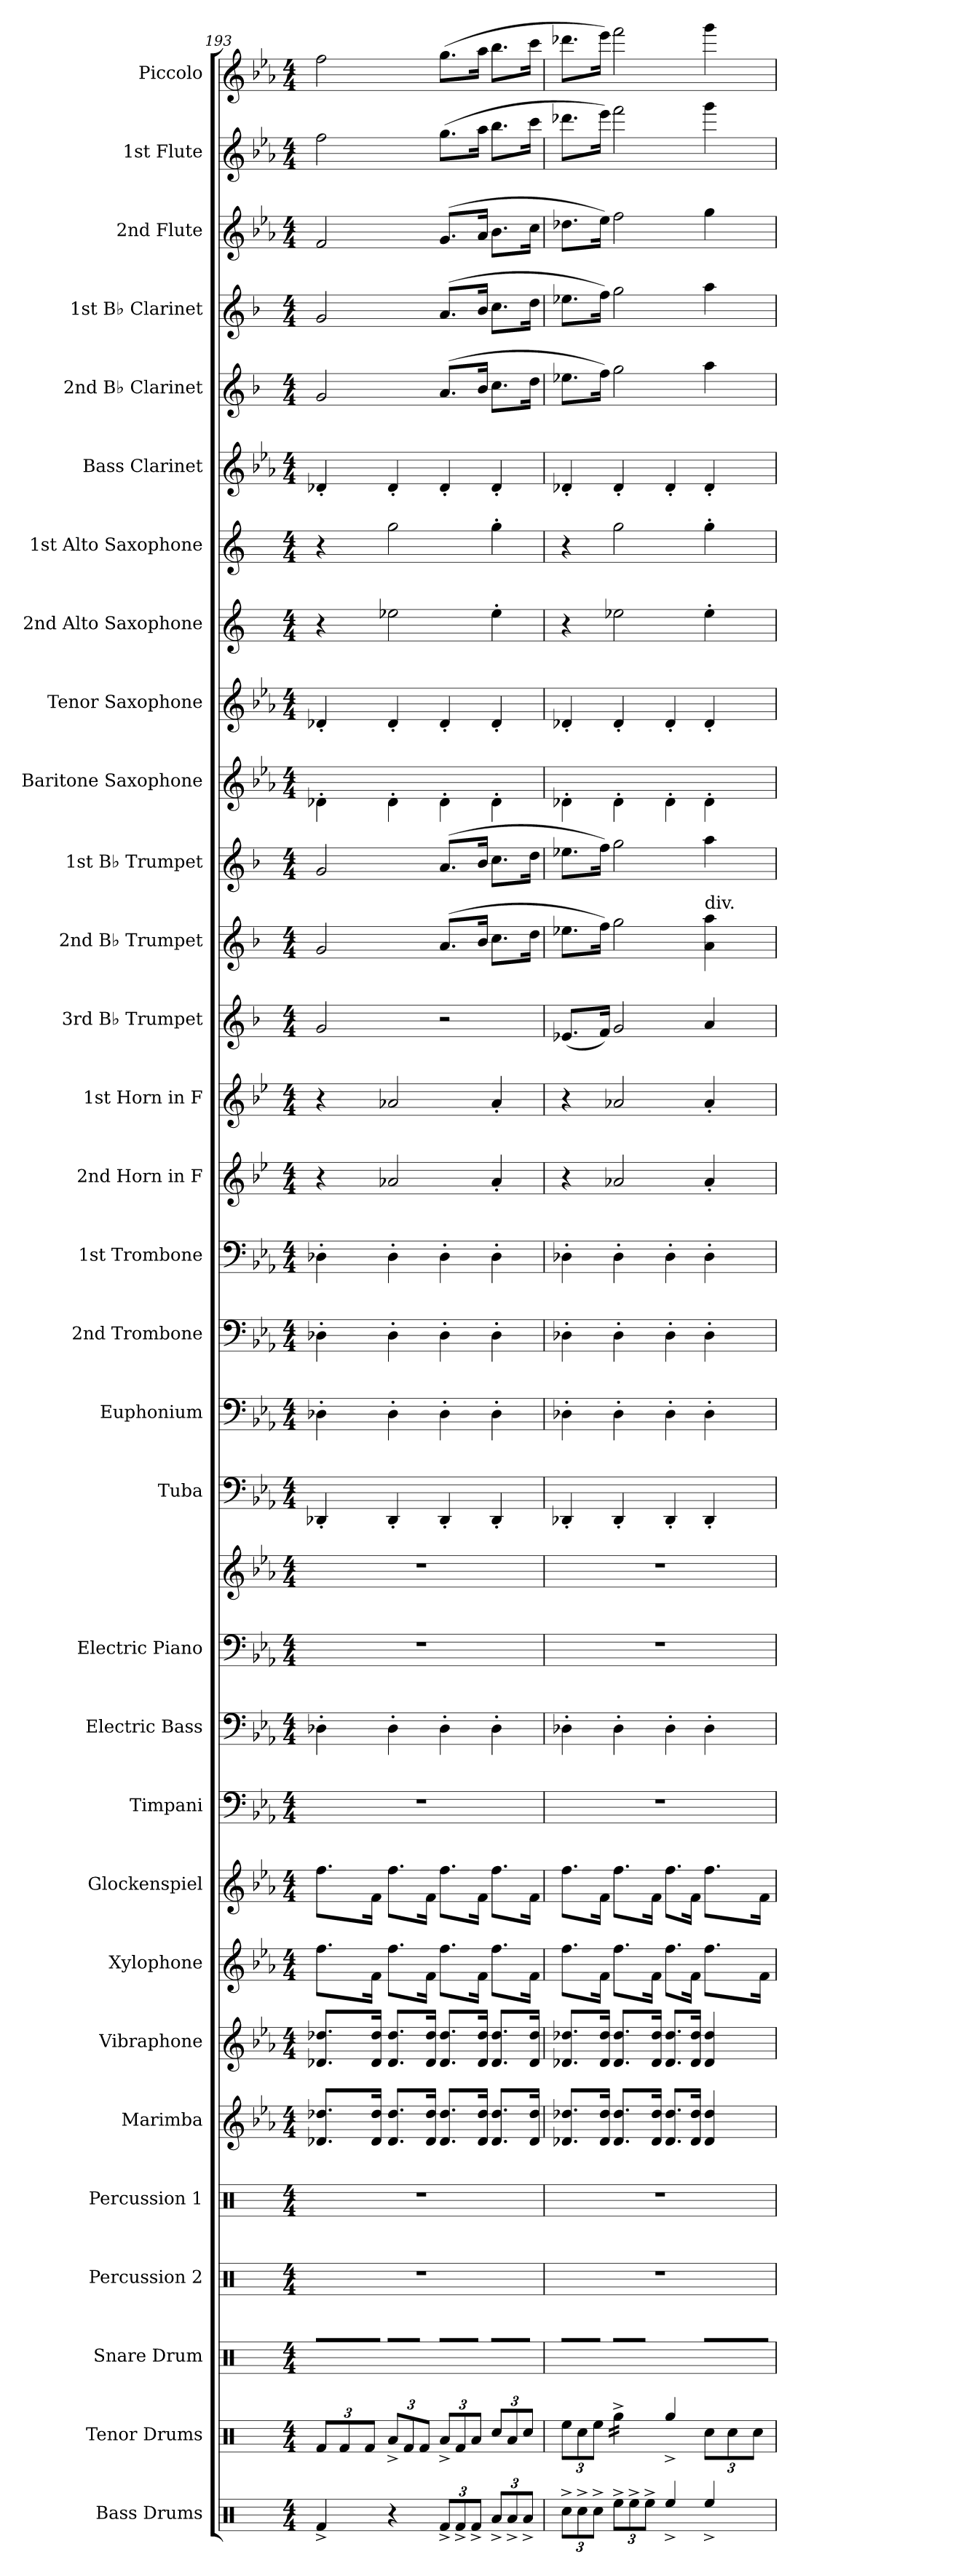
**kern	**kern	**kern	**kern	**kern	**kern	**kern	**kern	**kern	**kern	**kern	**kern	**kern	**kern	**kern	**kern	**kern	**kern	**kern	**kern	**kern	**kern	**kern	**kern	**kern	**kern	**kern	**kern	**kern	**kern	**kern	**kern
*part31	*part30	*part29	*part28	*part27	*part26	*part25	*part24	*part23	*part22	*part21	*part20	*part20	*part19	*part18	*part17	*part16	*part15	*part14	*part13	*part12	*part11	*part10	*part9	*part8	*part7	*part6	*part5	*part4	*part3	*part2	*part1
*staff32	*staff31	*staff30	*staff29	*staff28	*staff27	*staff26	*staff25	*staff24	*staff23	*staff22	*staff21	*staff20	*staff19	*staff18	*staff17	*staff16	*staff15	*staff14	*staff13	*staff12	*staff11	*staff10	*staff9	*staff8	*staff7	*staff6	*staff5	*staff4	*staff3	*staff2	*staff1
*I"Bass Drums	*I"Tenor Drums	*I"Snare Drum	*I"Percussion 2	*I"Percussion 1	*I"Marimba	*I"Vibraphone	*I"Xylophone	*I"Glockenspiel	*I"Timpani	*I"Electric Bass	*I"Electric Piano	*	*I"Tuba	*I"Euphonium	*I"2nd Trombone	*I"1st Trombone	*I"2nd Horn in F	*I"1st Horn in F	*I"3rd B♭ Trumpet	*I"2nd B♭ Trumpet	*I"1st B♭ Trumpet	*I"Baritone Saxophone	*I"Tenor Saxophone	*I"2nd Alto Saxophone	*I"1st Alto Saxophone	*I"Bass Clarinet	*I"2nd B♭ Clarinet	*I"1st B♭ Clarinet	*I"2nd Flute	*I"1st Flute	*I"Piccolo
*I'B.D.	*I'T.D.	*I'S.D.	*I'Perc.	*I'Perc.	*I'Mrm.	*I'Vib.	*I'Xyl.	*I'Glock.	*I'Timp.	*I'El. B.	*I'El. Pno.	*	*I'Tba.	*I'Euph.	*I'Tbn.	*I'Tbn.	*	*	*I'B♭ Tpt.	*I'B♭ Tpt.	*I'B♭ Tpt.	*I'Bar. Sax.	*I'T. Sax.	*I'A. Sax.	*I'A. Sax.	*I'B. Cl.	*I'B♭ Cl.	*I'B♭ Cl.	*I'Fl.	*I'Fl.	*I'Picc.
*clefX	*clefX	*clefX	*clefX	*clefX	*clefG2	*clefG2	*clefG2	*clefG2	*clefF4	*clefF4	*clefF4	*clefG2	*clefF4	*clefF4	*clefF4	*clefF4	*clefG2	*clefG2	*clefG2	*clefG2	*clefG2	*clefG2	*clefG2	*clefG2	*clefG2	*clefG2	*clefG2	*clefG2	*clefG2	*clefG2	*clefG2
*	*	*	*	*	*	*	*ITrd-7c-12	*ITrd-14c-24	*	*ITrd7c12	*	*	*	*	*	*	*ITrd4c7	*ITrd4c7	*ITrd1c2	*ITrd1c2	*ITrd1c2	*ITrd12c21	*ITrd8c14	*ITrd5c9	*ITrd5c9	*ITrd8c14	*ITrd1c2	*ITrd1c2	*	*	*ITrd-7c-12
*k[]	*k[]	*k[]	*k[]	*k[]	*k[b-e-a-]	*k[b-e-a-]	*k[b-e-a-]	*k[b-e-a-]	*k[b-e-a-]	*k[b-e-a-]	*k[b-e-a-]	*k[b-e-a-]	*k[b-e-a-]	*k[b-e-a-]	*k[b-e-a-]	*k[b-e-a-]	*k[b-e-a-]	*k[b-e-a-]	*k[b-e-a-]	*k[b-e-a-]	*k[b-e-a-]	*k[b-e-a-]	*k[b-e-a-]	*k[b-e-a-]	*k[b-e-a-]	*k[b-e-a-]	*k[b-e-a-]	*k[b-e-a-]	*k[b-e-a-]	*k[b-e-a-]	*k[b-e-a-]
*M4/4	*M4/4	*M4/4	*M4/4	*M4/4	*M4/4	*M4/4	*M4/4	*M4/4	*M4/4	*M4/4	*M4/4	*M4/4	*M4/4	*M4/4	*M4/4	*M4/4	*M4/4	*M4/4	*M4/4	*M4/4	*M4/4	*M4/4	*M4/4	*M4/4	*M4/4	*M4/4	*M4/4	*M4/4	*M4/4	*M4/4	*M4/4
*	*Xbrackettup	*	*	*	*	*	*	*	*	*	*	*	*	*	*	*	*	*	*	*	*	*	*	*	*	*	*	*	*	*	*
=193	=193	=193	=193	=193	=193	=193	=193	=193	=193	=193	=193	=193	=193	=193	=193	=193	=193	=193	=193	=193	=193	=193	=193	=193	=193	=193	=193	=193	=193	=193	=193
*	*	*tremolo	*	*	*	*	*	*	*	*	*	*	*	*	*	*	*	*	*	*	*	*	*	*	*	*	*	*	*	*	*
4Rf^/	12Rf/L	(32R/LLL	1r	1r	8.d-X/ 8.dd-X/L	8.d-X/ 8.dd-X/L	8.fff\L	8.ffff\L	1r	4DD-X'\	1r	1r	4DD-X'/	4D-X'\	4D-X'\	4D-X'\	4r	4r	2f/	2f/	2f/	4D-X'\	4D-X'/	4r	4r	4D-X'/	2f/	2f/	2f/	2ff\	2fff\
.	.	(32R/	.	.	.	.	.	.	.	.	.	.	.	.	.	.	.	.	.	.	.	.	.	.	.	.	.	.	.	.	.
.	.	(32R/	.	.	.	.	.	.	.	.	.	.	.	.	.	.	.	.	.	.	.	.	.	.	.	.	.	.	.	.	.
.	12Rf/	.	.	.	.	.	.	.	.	.	.	.	.	.	.	.	.	.	.	.	.	.	.	.	.	.	.	.	.	.	.
.	.	(32R/	.	.	.	.	.	.	.	.	.	.	.	.	.	.	.	.	.	.	.	.	.	.	.	.	.	.	.	.	.
.	.	(32R/	.	.	.	.	.	.	.	.	.	.	.	.	.	.	.	.	.	.	.	.	.	.	.	.	.	.	.	.	.
.	.	(32R/	.	.	.	.	.	.	.	.	.	.	.	.	.	.	.	.	.	.	.	.	.	.	.	.	.	.	.	.	.
.	12Rf/J	.	.	.	.	.	.	.	.	.	.	.	.	.	.	.	.	.	.	.	.	.	.	.	.	.	.	.	.	.	.
.	.	(32R/	.	.	16d-/ 16dd-/Jk	16d-/ 16dd-/Jk	16ff\Jk	16fff\Jk	.	.	.	.	.	.	.	.	.	.	.	.	.	.	.	.	.	.	.	.	.	.	.
.	.	(32R/JJJ	.	.	.	.	.	.	.	.	.	.	.	.	.	.	.	.	.	.	.	.	.	.	.	.	.	.	.	.	.
*	*	*Xbrackettup	*	*	*	*	*	*	*	*	*	*	*	*	*	*	*	*	*	*	*	*	*	*	*	*	*	*	*	*	*
4r	12Ra^/L	12R^\L)	.	.	8.d-/ 8.dd-/L	8.d-/ 8.dd-/L	8.fff\L	8.ffff\L	.	4DD-'\	.	.	4DD-'/	4D-'\	4D-'\	4D-'\	2d-X/	2d-X/	.	.	.	4D-'\	4D-'/	2g-X\	2b-\	4D-'/	.	.	.	.	.
.	12Rf/	12R\	.	.	.	.	.	.	.	.	.	.	.	.	.	.	.	.	.	.	.	.	.	.	.	.	.	.	.	.	.
.	12Rf/J	12R\J	.	.	.	.	.	.	.	.	.	.	.	.	.	.	.	.	.	.	.	.	.	.	.	.	.	.	.	.	.
.	.	.	.	.	16d-/ 16dd-/Jk	16d-/ 16dd-/Jk	16ff\Jk	16fff\Jk	.	.	.	.	.	.	.	.	.	.	.	.	.	.	.	.	.	.	.	.	.	.	.
*Xbrackettup	*	*	*	*	*	*	*	*	*	*	*	*	*	*	*	*	*	*	*	*	*	*	*	*	*	*	*	*	*	*	*
12Rf^/L	12Ra^/L	8.R^/L	.	.	8.d-/ 8.dd-/L	8.d-/ 8.dd-/L	8.fff\L	8.ffff\L	.	4DD-'\	.	.	4DD-'/	4D-'\	4D-'\	4D-'\	.	.	2r	(8.g/L	(8.g/L	4D-'\	4D-'/	.	.	4D-'/	(8.g/L	(8.g/L	(8.g/L	(8.gg\L	(8.ggg\L
12Rf^/	12Rf/	.	.	.	.	.	.	.	.	.	.	.	.	.	.	.	.	.	.	.	.	.	.	.	.	.	.	.	.	.	.
12Rf^/J	12Ra/J	.	.	.	.	.	.	.	.	.	.	.	.	.	.	.	.	.	.	.	.	.	.	.	.	.	.	.	.	.	.
.	.	16R/Jk	.	.	16d-/ 16dd-/Jk	16d-/ 16dd-/Jk	16ff\Jk	16fff\Jk	.	.	.	.	.	.	.	.	.	.	.	16a-/Jk	16a-/Jk	.	.	.	.	.	16a-/Jk	16a-/Jk	16a-/Jk	16aa-\Jk	16aaa-\Jk
12Ra^/L	12Rcc/L	8.R^^/L	.	.	8.d-/ 8.dd-/L	8.d-/ 8.dd-/L	8.fff\L	8.ffff\L	.	4DD-'\	.	.	4DD-'/	4D-'\	4D-'\	4D-'\	4d-'/	4d-'/	.	8.b-\L	8.b-\L	4D-'\	4D-'/	4g-'\	4b-'\	4D-'/	8.b-\L	8.b-\L	8.b-\L	8.bb-\L	8.bbb-\L
12Ra^/	12Ra/	.	.	.	.	.	.	.	.	.	.	.	.	.	.	.	.	.	.	.	.	.	.	.	.	.	.	.	.	.	.
12Ra^/J	12Rcc/J	.	.	.	.	.	.	.	.	.	.	.	.	.	.	.	.	.	.	.	.	.	.	.	.	.	.	.	.	.	.
.	.	16R/Jk	.	.	16d-/ 16dd-/Jk	16d-/ 16dd-/Jk	16ff\Jk	16fff\Jk	.	.	.	.	.	.	.	.	.	.	.	16cc\Jk	16cc\Jk	.	.	.	.	.	16cc\Jk	16cc\Jk	16cc\Jk	16ccc\Jk	16cccc\Jk
=194	=194	=194	=194	=194	=194	=194	=194	=194	=194	=194	=194	=194	=194	=194	=194	=194	=194	=194	=194	=194	=194	=194	=194	=194	=194	=194	=194	=194	=194	=194	=194
12Rcc^\L	12Ree\L	8.R/L	1r	1r	8.d-X/ 8.dd-X/L	8.d-X/ 8.dd-X/L	8.fff\L	8.ffff\L	1r	4DD-X'\	1r	1r	4DD-X'/	4D-X'\	4D-X'\	4D-X'\	4r	4r	(8.d-X/L	8.dd-X\L	8.dd-X\L	4D-X'\	4D-X'/	4r	4r	4D-X'/	8.dd-X\L	8.dd-X\L	8.dd-X\L	8.ddd-X\L	8.dddd-X\L
12Rcc^\	12Rcc\	.	.	.	.	.	.	.	.	.	.	.	.	.	.	.	.	.	.	.	.	.	.	.	.	.	.	.	.	.	.
12Rcc^\J	12Ree\J	.	.	.	.	.	.	.	.	.	.	.	.	.	.	.	.	.	.	.	.	.	.	.	.	.	.	.	.	.	.
.	.	16R^/Jk	.	.	16d-/ 16dd-/Jk	16d-/ 16dd-/Jk	16ff\Jk	16fff\Jk	.	.	.	.	.	.	.	.	.	.	16e-/Jk)	16ee-\Jk)	16ee-\Jk)	.	.	.	.	.	16ee-\Jk)	16ee-\Jk)	16ee-\Jk)	16eee-\Jk)	16eeee-\Jk)
*	*tremolo	*	*	*	*	*	*	*	*	*	*	*	*	*	*	*	*	*	*	*	*	*	*	*	*	*	*	*	*	*	*
12Ree^\L	24Rgg^\LL	12R^\L	.	.	8.d-/ 8.dd-/L	8.d-/ 8.dd-/L	8.fff\L	8.ffff\L	.	4DD-'\	.	.	4DD-'/	4D-'\	4D-'\	4D-'\	2d-X/	2d-X/	2f/	2ff\	2ff\	4D-'\	4D-'/	2g-X\	2b-\	4D-'/	2ff\	2ff\	2ff\	2fff\	2ffff\
.	24Rgg^\	.	.	.	.	.	.	.	.	.	.	.	.	.	.	.	.	.	.	.	.	.	.	.	.	.	.	.	.	.	.
12Ree^\	24Rgg^\	12R\	.	.	.	.	.	.	.	.	.	.	.	.	.	.	.	.	.	.	.	.	.	.	.	.	.	.	.	.	.
.	24Rgg^\	.	.	.	.	.	.	.	.	.	.	.	.	.	.	.	.	.	.	.	.	.	.	.	.	.	.	.	.	.	.
12Ree^\J	24Rgg^\	12R^\J	.	.	.	.	.	.	.	.	.	.	.	.	.	.	.	.	.	.	.	.	.	.	.	.	.	.	.	.	.
.	.	.	.	.	16d-/ 16dd-/Jk	16d-/ 16dd-/Jk	16ff\Jk	16fff\Jk	.	.	.	.	.	.	.	.	.	.	.	.	.	.	.	.	.	.	.	.	.	.	.
.	24Rgg^\JJ	.	.	.	.	.	.	.	.	.	.	.	.	.	.	.	.	.	.	.	.	.	.	.	.	.	.	.	.	.	.
*	*Xtremolo	*	*	*	*	*	*	*	*	*	*	*	*	*	*	*	*	*	*	*	*	*	*	*	*	*	*	*	*	*	*
4Ree^/	4Rgg^/	4R^/	.	.	8.d-/ 8.dd-/L	8.d-/ 8.dd-/L	8.fff\L	8.ffff\L	.	4DD-'\	.	.	4DD-'/	4D-'\	4D-'\	4D-'\	.	.	.	.	.	4D-'\	4D-'/	.	.	4D-'/	.	.	.	.	.
.	.	.	.	.	16d-/ 16dd-/Jk	16d-/ 16dd-/Jk	16ff\Jk	16fff\Jk	.	.	.	.	.	.	.	.	.	.	.	.	.	.	.	.	.	.	.	.	.	.	.
!	!	!	!	!	!	!	!	!	!	!	!	!	!	!	!	!	!	!	!	!LO:TX:a:t=div.	!	!	!	!	!	!	!	!	!	!	!
4Ree^/	12Rcc\L	32R/LLL	.	.	4d-/ 4dd-/	4d-/ 4dd-/	8.fff\L	8.ffff\L	.	4DD-'\	.	.	4DD-'/	4D-'\	4D-'\	4D-'\	4d-'/	4d-'/	4g/	4g\ 4gg\	4gg\	4D-'\	4D-'/	4g-'\	4b-'\	4D-'/	4gg\	4gg\	4gg\	4ggg\	4gggg\
.	.	32R/	.	.	.	.	.	.	.	.	.	.	.	.	.	.	.	.	.	.	.	.	.	.	.	.	.	.	.	.	.
.	.	32R/	.	.	.	.	.	.	.	.	.	.	.	.	.	.	.	.	.	.	.	.	.	.	.	.	.	.	.	.	.
.	12Rcc\	.	.	.	.	.	.	.	.	.	.	.	.	.	.	.	.	.	.	.	.	.	.	.	.	.	.	.	.	.	.
.	.	32R/	.	.	.	.	.	.	.	.	.	.	.	.	.	.	.	.	.	.	.	.	.	.	.	.	.	.	.	.	.
.	.	32R/	.	.	.	.	.	.	.	.	.	.	.	.	.	.	.	.	.	.	.	.	.	.	.	.	.	.	.	.	.
.	.	32R/	.	.	.	.	.	.	.	.	.	.	.	.	.	.	.	.	.	.	.	.	.	.	.	.	.	.	.	.	.
.	12Rcc\J	.	.	.	.	.	.	.	.	.	.	.	.	.	.	.	.	.	.	.	.	.	.	.	.	.	.	.	.	.	.
.	.	32R/	.	.	.	.	16ff\Jk	16fff\Jk	.	.	.	.	.	.	.	.	.	.	.	.	.	.	.	.	.	.	.	.	.	.	.
.	.	32R/JJJ	.	.	.	.	.	.	.	.	.	.	.	.	.	.	.	.	.	.	.	.	.	.	.	.	.	.	.	.	.
*	*	*Xtremolo	*	*	*	*	*	*	*	*	*	*	*	*	*	*	*	*	*	*	*	*	*	*	*	*	*	*	*	*	*
=	=	=	=	=	=	=	=	=	=	=	=	=	=	=	=	=	=	=	=	=	=	=	=	=	=	=	=	=	=	=	=
*-	*-	*-	*-	*-	*-	*-	*-	*-	*-	*-	*-	*-	*-	*-	*-	*-	*-	*-	*-	*-	*-	*-	*-	*-	*-	*-	*-	*-	*-	*-	*-
